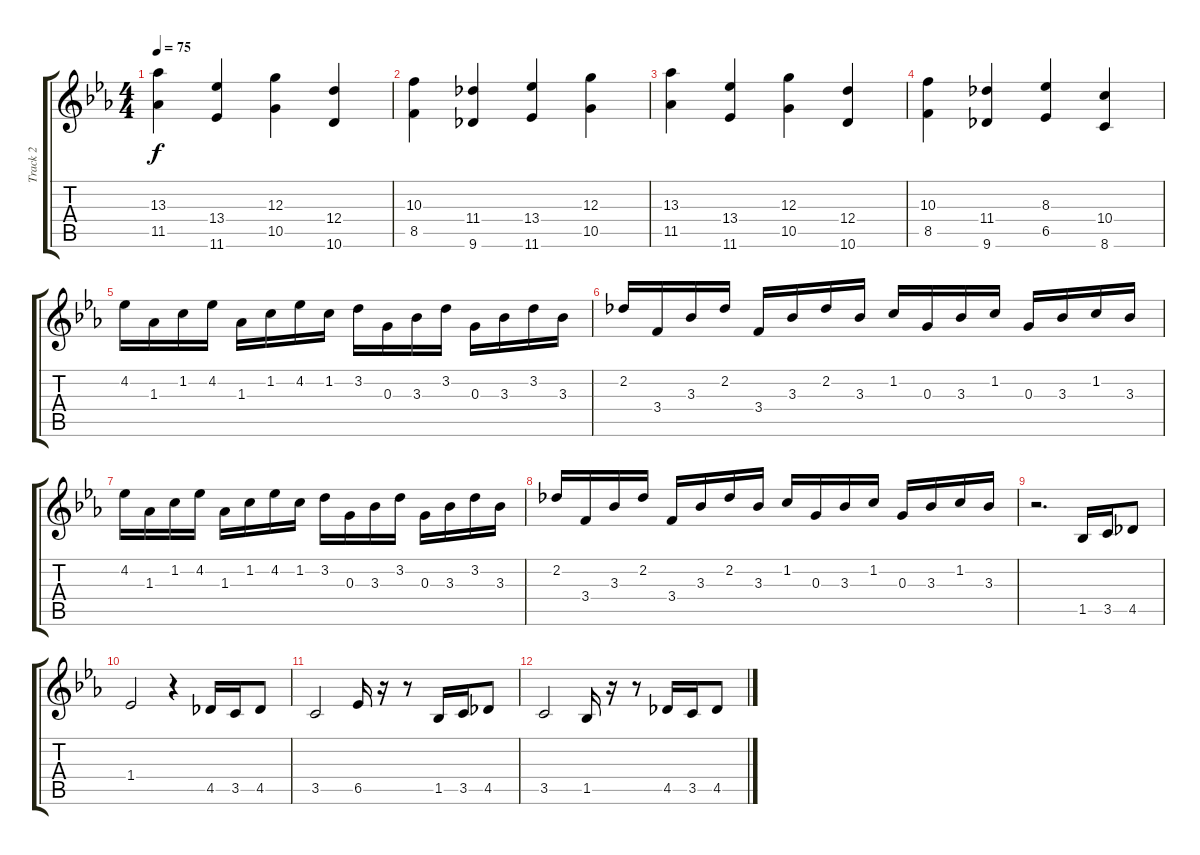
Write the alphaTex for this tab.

\track ("Track 2" "Track 2") {instrument distortionguitar}
\staff {score tabs}
\tuning (E4 B3 G3 D3 A2 E2) {hide}
\ts (4 4)
\tempo 75
\clef g2
\ks cminor
(13.3 11.5).4{dy f} (13.4 11.6).4 (12.3 10.5).4 (12.4 10.6).4 |
(10.3 8.5).4 (11.4 9.6).4 (13.4 11.6).4 (12.3 10.5).4 |
(13.3 11.5).4 (13.4 11.6).4 (12.3 10.5).4 (12.4 10.6).4 |
(10.3 8.5).4 (11.4 9.6).4 (8.3 6.5).4 (10.4 8.6).4 |
4.2.16 1.3.16 1.2.16 4.2.16 1.3.16 1.2.16 4.2.16 1.2.16 3.2.16 0.3.16 3.3.16 3.2.16 0.3.16 3.3.16 3.2.16 3.3.16 |
2.2.16 3.4.16 3.3.16 2.2.16 3.4.16 3.3.16 2.2.16 3.3.16 1.2.16 0.3.16 3.3.16 1.2.16 0.3.16 3.3.16 1.2.16 3.3.16 |
4.2.16 1.3.16 1.2.16 4.2.16 1.3.16 1.2.16 4.2.16 1.2.16 3.2.16 0.3.16 3.3.16 3.2.16 0.3.16 3.3.16 3.2.16 3.3.16 |
2.2.16 3.4.16 3.3.16 2.2.16 3.4.16 3.3.16 2.2.16 3.3.16 1.2.16 0.3.16 3.3.16 1.2.16 0.3.16 3.3.16 1.2.16 3.3.16 |
r.2{d} 1.5.16 3.5.16 4.5.8 |
1.4.2 r.4 4.5.16 3.5.16 4.5.8 |
3.5.2 6.5.16 r.16 r.8 1.5.16 3.5.16 4.5.8 |
3.5.2 1.5.16 r.16 r.8 4.5.16 3.5.16 4.5.8
